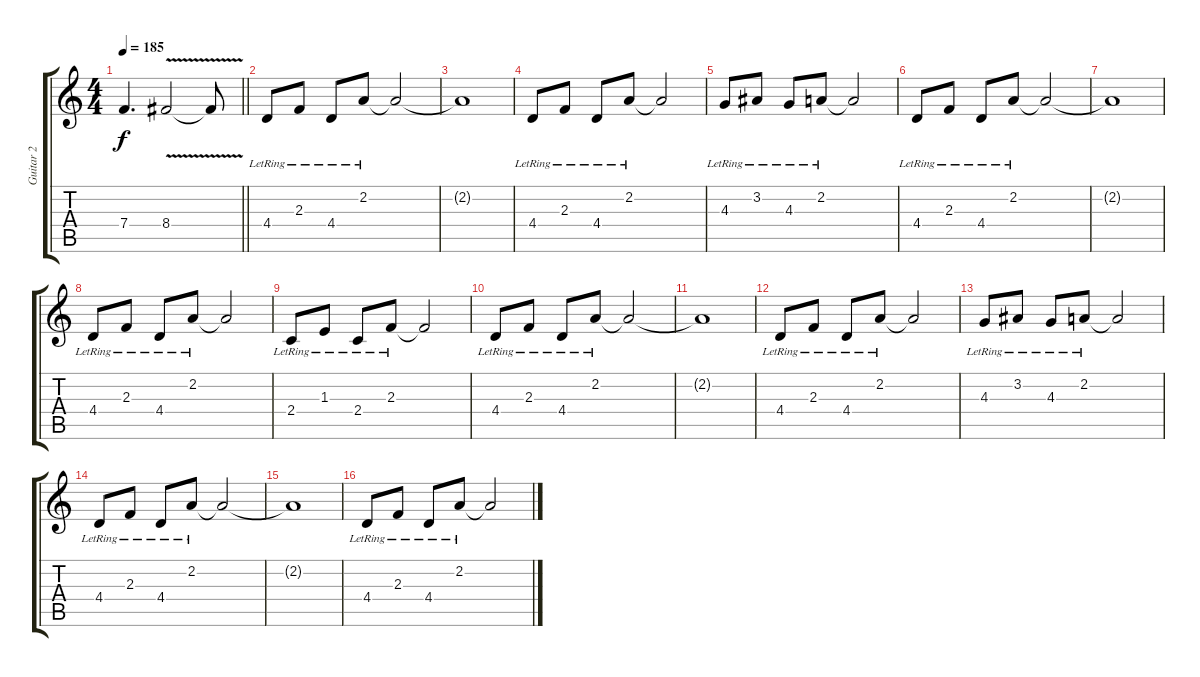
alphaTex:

\track ("Guitar 2" "Guitar 2") {instrument distortionguitar}
\staff {score tabs}
\tuning (C4 G3 Eb3 Bb2 F2 C2) {hide}
\ts (4 4)
\tempo 185
\clef g2
\barLineRight lightlight
\ks c
7.4{t}.4{d dy f} 8.4{v}.2 8.4{t}.8 |
4.4{lr}.8{instrument electricguitarclean} 2.3{lr}.8 4.4{lr}.8 2.2{lr}.8 2.2{t}.2 |
2.2{t}.1 |
4.4{lr}.8 2.3{lr}.8 4.4{lr}.8 2.2{lr}.8 2.2{t}.2 |
4.3{lr}.8 3.2{lr}.8 4.3{lr}.8 2.2{lr}.8 2.2{t}.2 |
4.4{lr}.8 2.3{lr}.8 4.4{lr}.8 2.2{lr}.8 2.2{t}.2 |
2.2{t}.1 |
4.4{lr}.8 2.3{lr}.8 4.4{lr}.8 2.2{lr}.8 2.2{t}.2 |
2.4{lr}.8 1.3{lr}.8 2.4{lr}.8 2.3{lr}.8 2.3{t}.2 |
4.4{lr}.8 2.3{lr}.8 4.4{lr}.8 2.2{lr}.8 2.2{t}.2 |
2.2{t}.1 |
4.4{lr}.8 2.3{lr}.8 4.4{lr}.8 2.2{lr}.8 2.2{t}.2 |
4.3{lr}.8 3.2{lr}.8 4.3{lr}.8 2.2{lr}.8 2.2{t}.2 |
4.4{lr}.8 2.3{lr}.8 4.4{lr}.8 2.2{lr}.8 2.2{t}.2 |
2.2{t}.1 |
4.4{lr}.8 2.3{lr}.8 4.4{lr}.8 2.2{lr}.8 2.2{t}.2
